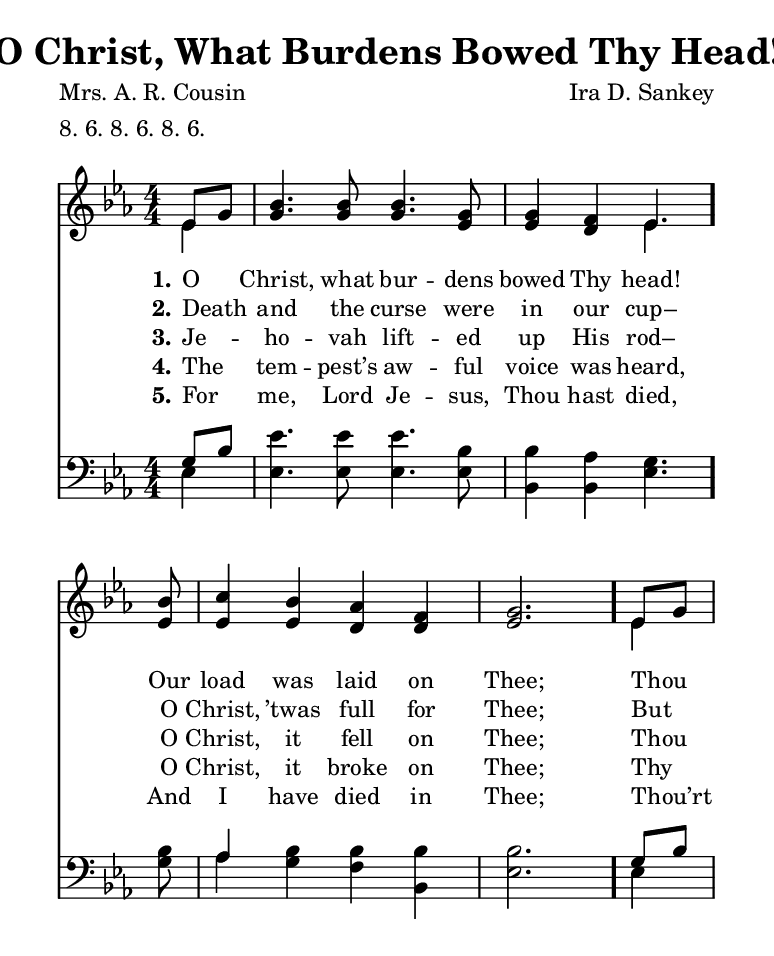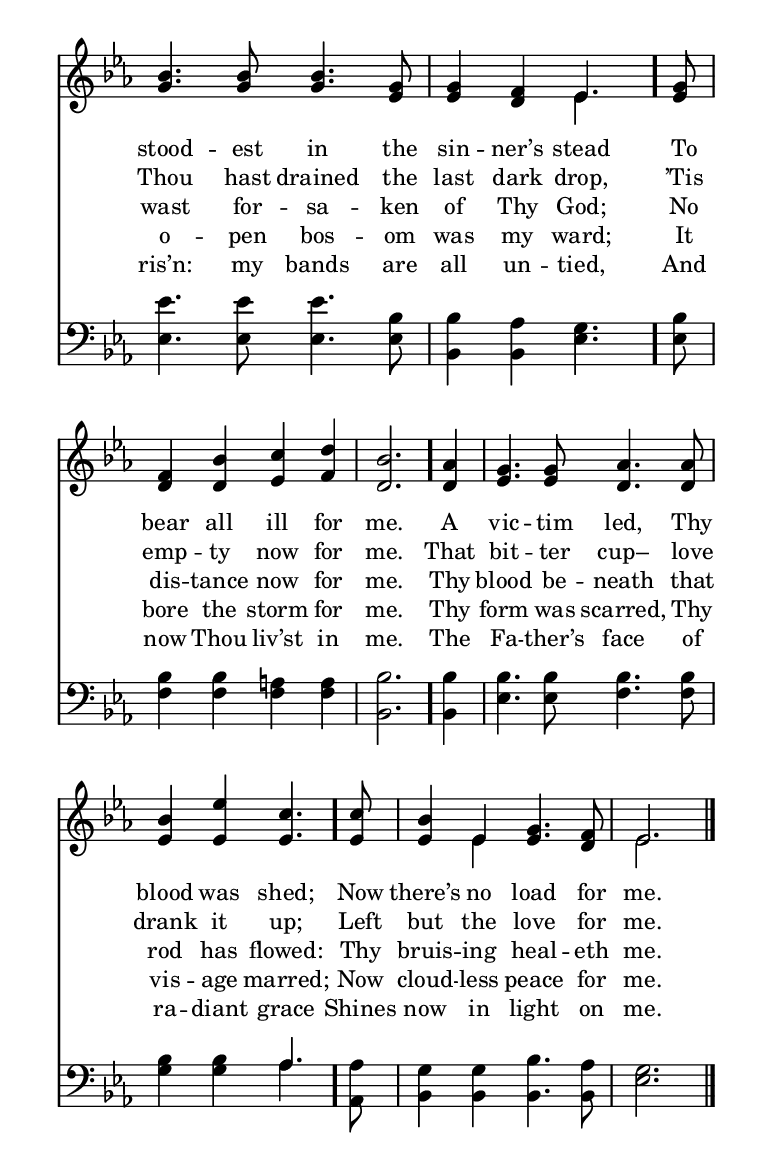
\include "common/global.ily"
\paper {
  \include "common/paper.ily"
  ragged-bottom = ##t
  ragged-last-bottom = ##t
  systems-per-page = #(cond (is-eogsized 3) (#t #f))
}

\header{
  %gospel
  hymnnumber = "33"
  title = "O Christ, What Burdens Bowed Thy Head!"
  tunename = ""
  meter = "8. 6. 8. 6. 8. 6."
  poet = "Mrs. A. R. Cousin"
  composer = "Ira D. Sankey"
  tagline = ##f
}

% for fermata in MIDI
ta = { \tempo 4=80 }
tb = { \tempo 4=40 }

patternAA = { c8[ c8] | c4. c8 c4. c8 | c4 c4 c4. }
patternAB = { c4      | c4. c8 c4. c8 | c4 c4 c4. }

patternBA = { c8 | c4 c4 c4  c4 | c2. }
patternBB = { c8 | c4 c4 c4. c8 | c2. }

global = {
  \include "common/overrides.ily"
  \override Staff.TimeSignature.style = #'numbered
  \time 4/4
  \override Score.MetronomeMark.transparent = ##t % hide all fermata changes too
  \ta
  \key ees \major
  \partial 4
  \autoBeamOff
}

notesSoprano = {
\global
\relative c' {

  \changePitch \patternAA { ees g | bes bes bes g | g f ees   }
  \changePitch \patternBA { bes'  | c bes aes f   | g         }
  \changePitch \patternAA { ees g | bes bes bes g | g f ees   }
  \changePitch \patternBA { g     | f bes c d     | bes       }
  \changePitch \patternAB { aes   | g g aes aes   | bes ees c }
  \changePitch \patternBB { c     | bes ees, g f  | ees       }

  \bar "|."

}
}

notesAlto = {
\global
\relative e' {

  \changePitch \patternAB { ees | g g g ees     | ees d ees   }
  \changePitch \patternBA { ees | ees ees d d   | ees         }
  \changePitch \patternAB { ees | g g g ees     | ees d ees   }
  \changePitch \patternBA { ees | d d ees f     | d           }
  \changePitch \patternAB { d   | ees ees d d   | ees ees ees }
  \changePitch \patternBB { ees | ees ees ees d | ees         }

}
}

notesTenor = {
\global
\relative a {

  \changePitch \patternAA { g bes | ees ees ees bes | bes aes g   }
  \changePitch \patternBA { bes   | aes bes bes bes | bes         }
  \changePitch \patternAA { g bes | ees ees ees bes | bes aes g   }
  \changePitch \patternBA { bes   | bes bes a a     | bes         }
  \changePitch \patternAB { bes   | bes bes bes bes | bes bes aes }
  \changePitch \patternBB { aes   | g g bes aes     | g           }

}
}

notesBass = {
\global
\relative f {

  \changePitch \patternAB { ees  | ees ees ees ees | bes bes ees }
  \changePitch \patternBA { g    | aes g f bes,    | ees         }
  \changePitch \patternAB { ees  | ees ees ees ees | bes bes ees }
  \changePitch \patternBA { ees  | f f f f         | bes,        }
  \changePitch \patternAB { bes  | ees ees f f     | g g aes     }
  \changePitch \patternBB { aes, | bes bes bes bes | ees         }

}
}

wordsA = \lyricmode {
\set stanza = "1."

O Christ, what bur -- dens bowed Thy head! \bar "."
Our load was laid on Thee; \bar "." \eogbreak
Thou stood -- est in the sin -- ner’s stead \bar "."
To bear all ill for me. \bar "." \eogbreak
A vic -- tim led, Thy blood was shed; \bar "."
Now there’s no load for me. \bar "." \eogbreak

}

wordsB = \lyricmode {
\set stanza = "2."

Death and the curse were in our cup–
O Christ, ’twas full for Thee;
But Thou hast drained the last dark drop,
’Tis emp -- ty now for me.
That bit -- ter cup– love drank it up;
Left but the love for me.

}

wordsC = \lyricmode {
\set stanza = "3."

Je -- ho -- vah lift -- ed up His rod–
O Christ, it fell on Thee;
Thou wast for -- sa -- ken of Thy God;
No dis -- tance now for me.
Thy blood be -- neath that rod has flowed:
Thy bruis -- ing heal -- eth me.

}

wordsD = \lyricmode {
\set stanza = "4."

The tem -- pest’s aw -- ful voice was heard,
O Christ, it broke on Thee;
Thy o -- pen bos -- om was my ward;
It bore the storm for me.
Thy form was scarred, Thy vis -- age marred;
Now cloud -- less peace for me.

}

wordsE = \lyricmode {
\set stanza = "5."

For me, Lord Je -- sus, Thou hast died,
And I have died in Thee;
Thou’rt ris’n: my bands are all un -- tied,
And now Thou liv’st in me.
The Fa -- ther’s face of ra -- diant grace
Shines now in light on me.

}

\score {
  \context ChoirStaff <<
    \context Staff = upper <<
      \set Staff.autoBeaming = ##f
      \set ChoirStaff.systemStartDelimiter = #'SystemStartBar
      \set ChoirStaff.printPartCombineTexts = ##f
      \partcombine #'(2 . 9) \notesSoprano \notesAlto
      \context NullVoice = sopranos { \voiceOne << \notesSoprano >> }
      \context NullVoice = altos { \voiceTwo << \notesAlto >> }
      \context Lyrics = one   \lyricsto sopranos \wordsA
      \context Lyrics = two   \lyricsto sopranos \wordsB
      \context Lyrics = three \lyricsto sopranos \wordsC
      \context Lyrics = four  \lyricsto sopranos \wordsD
      \context Lyrics = five  \lyricsto sopranos \wordsE
    >>
    \context Staff = men <<
      \set Staff.autoBeaming = ##f
      \clef bass
      \set ChoirStaff.printPartCombineTexts = ##f
      \partcombine #'(2 . 9) \notesTenor \notesBass
      \context NullVoice = tenors { \voiceOne << \notesTenor >> }
      \context NullVoice = basses { \voiceTwo << \notesBass >> }
    >>
  >>
  \layout {
    \include "common/layout.ily"
  }
  \midi{
    \include "common/midi.ily"
  }
}

\version "2.19.49"  % necessary for upgrading to future LilyPond versions.

% vi:set et ts=2 sw=2 ai nocindent syntax=lilypond:
